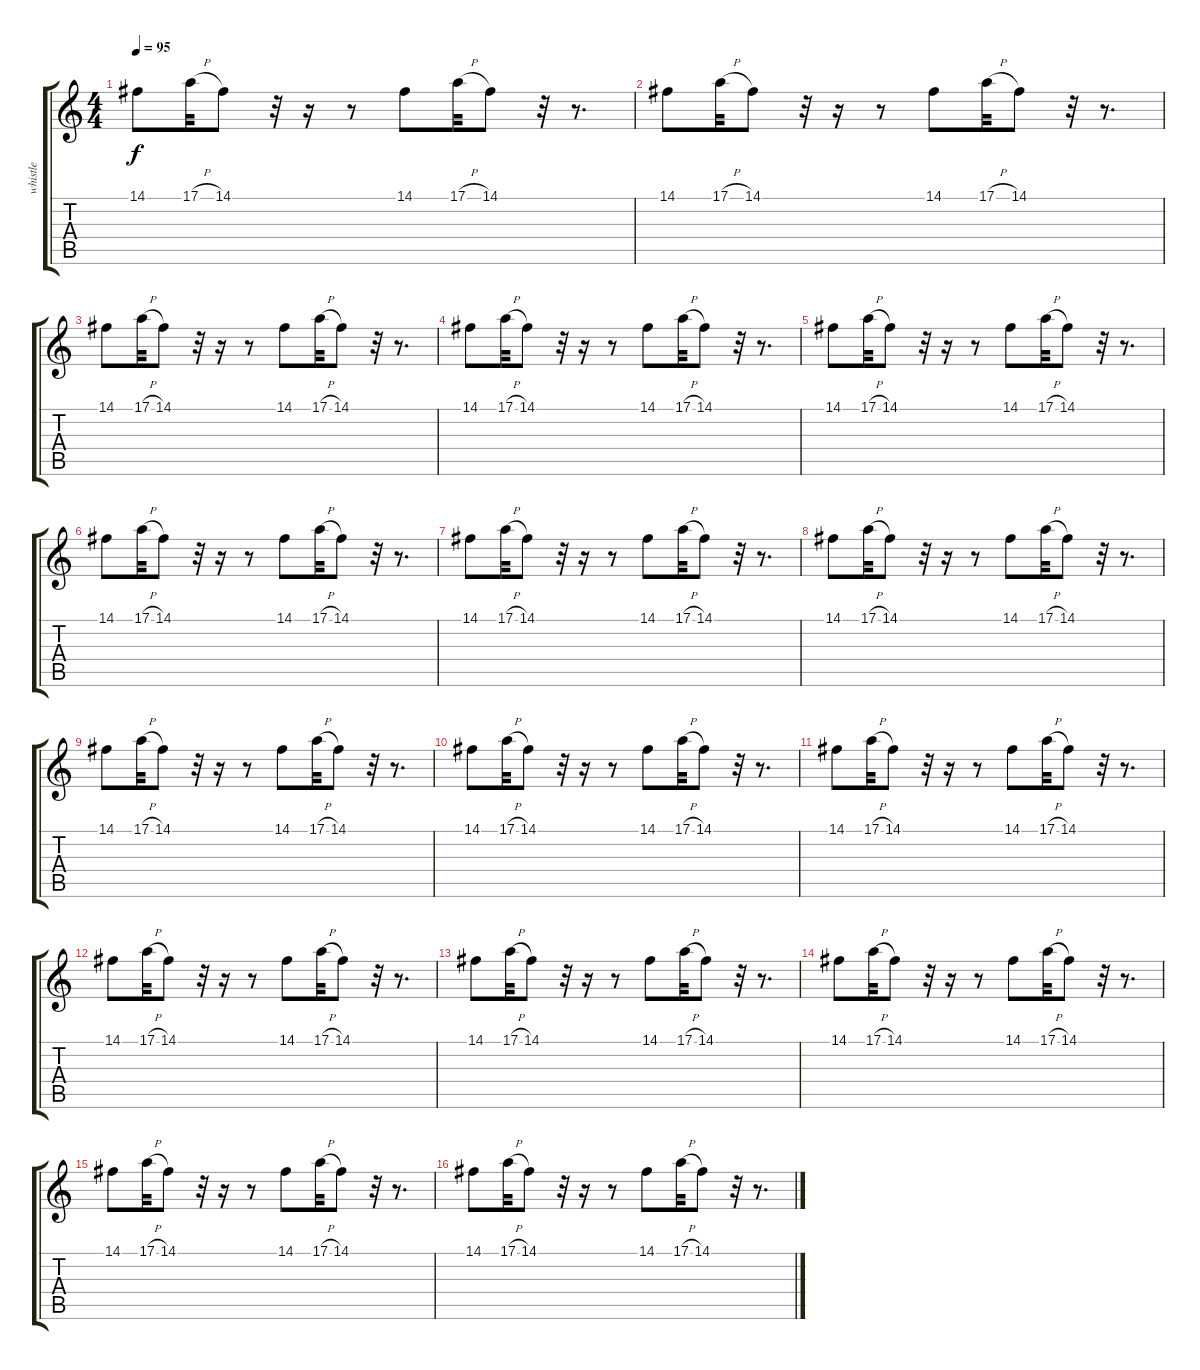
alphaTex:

\track ("whistle" "whistle") {instrument whistle}
\staff {score tabs}
\tuning (E4 B3 G3 D3 A2 E2) {hide}
\ts (4 4)
\tempo 95
\clef g2
\ks c
14.1.8{dy f} 17.1{h}.32 14.1.8 r.32 r.16 r.8 14.1.8 17.1{h}.32 14.1.8 r.32 r.8{d} |
14.1.8 17.1{h}.32 14.1.8 r.32 r.16 r.8 14.1.8 17.1{h}.32 14.1.8 r.32 r.8{d} |
14.1.8 17.1{h}.32 14.1.8 r.32 r.16 r.8 14.1.8 17.1{h}.32 14.1.8 r.32 r.8{d} |
14.1.8 17.1{h}.32 14.1.8 r.32 r.16 r.8 14.1.8 17.1{h}.32 14.1.8 r.32 r.8{d} |
14.1.8 17.1{h}.32 14.1.8 r.32 r.16 r.8 14.1.8 17.1{h}.32 14.1.8 r.32 r.8{d} |
14.1.8 17.1{h}.32 14.1.8 r.32 r.16 r.8 14.1.8 17.1{h}.32 14.1.8 r.32 r.8{d} |
14.1.8 17.1{h}.32 14.1.8 r.32 r.16 r.8 14.1.8 17.1{h}.32 14.1.8 r.32 r.8{d} |
14.1.8 17.1{h}.32 14.1.8 r.32 r.16 r.8 14.1.8 17.1{h}.32 14.1.8 r.32 r.8{d} |
14.1.8 17.1{h}.32 14.1.8 r.32 r.16 r.8 14.1.8 17.1{h}.32 14.1.8 r.32 r.8{d} |
14.1.8 17.1{h}.32 14.1.8 r.32 r.16 r.8 14.1.8 17.1{h}.32 14.1.8 r.32 r.8{d} |
14.1.8 17.1{h}.32 14.1.8 r.32 r.16 r.8 14.1.8 17.1{h}.32 14.1.8 r.32 r.8{d} |
14.1.8 17.1{h}.32 14.1.8 r.32 r.16 r.8 14.1.8 17.1{h}.32 14.1.8 r.32 r.8{d} |
14.1.8 17.1{h}.32 14.1.8 r.32 r.16 r.8 14.1.8 17.1{h}.32 14.1.8 r.32 r.8{d} |
14.1.8 17.1{h}.32 14.1.8 r.32 r.16 r.8 14.1.8 17.1{h}.32 14.1.8 r.32 r.8{d} |
14.1.8 17.1{h}.32 14.1.8 r.32 r.16 r.8 14.1.8 17.1{h}.32 14.1.8 r.32 r.8{d} |
14.1.8 17.1{h}.32 14.1.8 r.32 r.16 r.8 14.1.8 17.1{h}.32 14.1.8 r.32 r.8{d}
